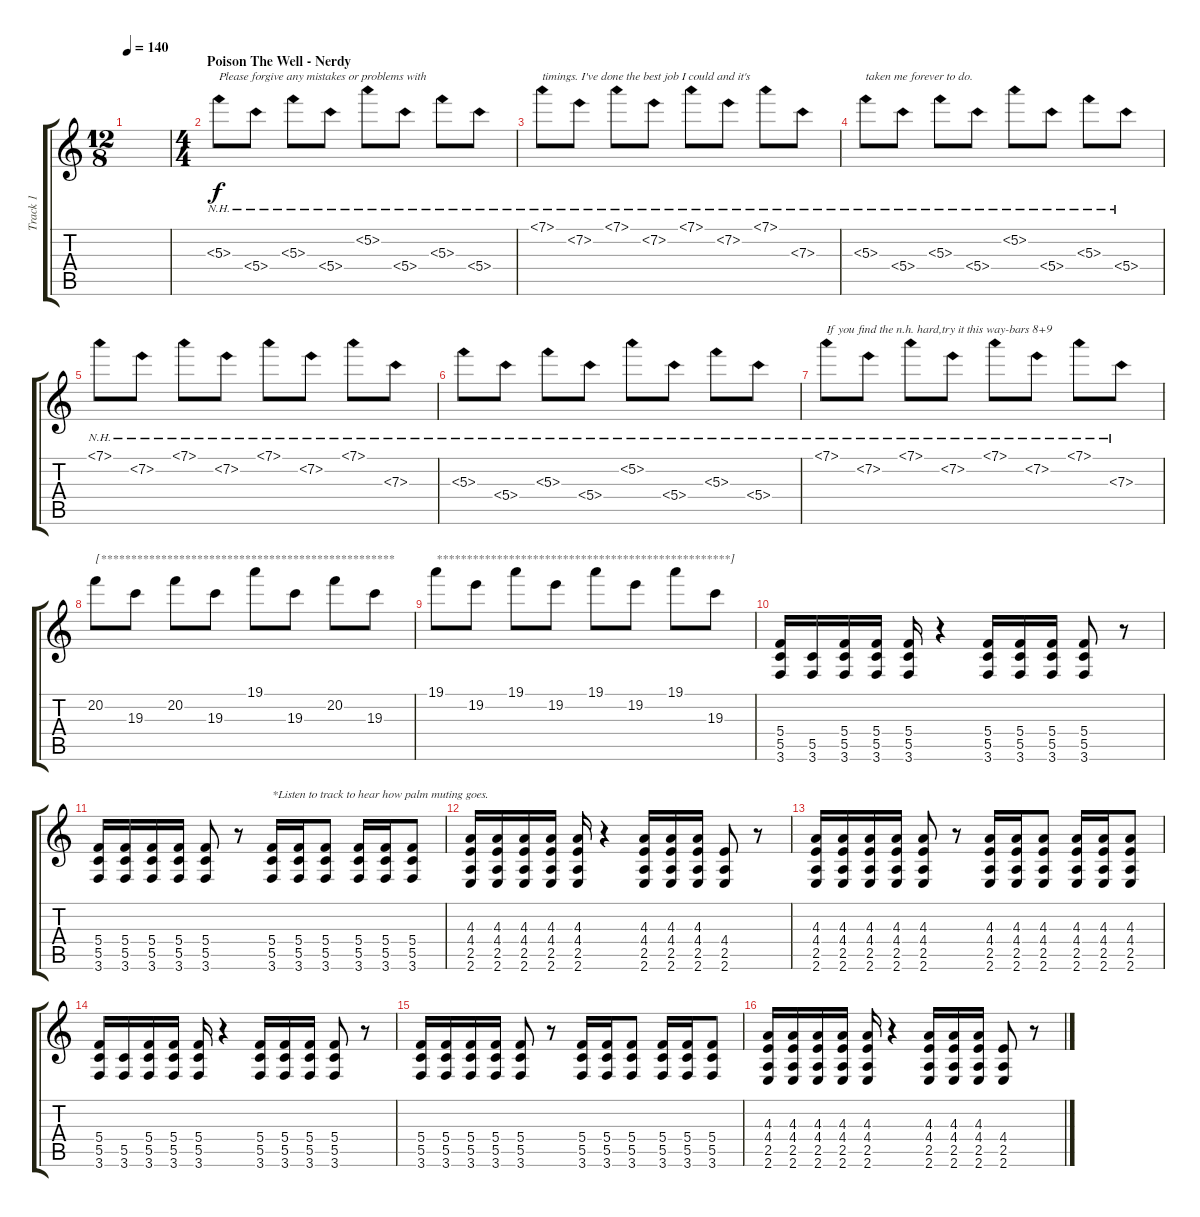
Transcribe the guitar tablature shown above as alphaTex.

\track ("Track 1" "Track 1") {instrument overdrivenguitar}
\staff {score tabs}
\tuning (D4 A3 F3 C3 G2 D2) {hide}
\ts (12 8)
\tempo 140
\clef g2
\ks c
|
\ts (4 4)
\section ("" "Poison The Well - Nerdy")
5.3{nh}.8{txt "Please forgive any mistakes or problems with"} 5.4{nh}.8 5.3{nh}.8 5.4{nh}.8 5.2{nh}.8 5.4{nh}.8 5.3{nh}.8 5.4{nh}.8 |
7.1{nh}.8{txt "timings. I've done the best job I could and it's"} 7.2{nh}.8 7.1{nh}.8 7.2{nh}.8 7.1{nh}.8 7.2{nh}.8 7.1{nh}.8 7.3{nh}.8 |
5.3{nh}.8{txt "taken me forever to do."} 5.4{nh}.8 5.3{nh}.8 5.4{nh}.8 5.2{nh}.8 5.4{nh}.8 5.3{nh}.8 5.4{nh}.8 |
7.1{nh}.8 7.2{nh}.8 7.1{nh}.8 7.2{nh}.8 7.1{nh}.8 7.2{nh}.8 7.1{nh}.8 7.3{nh}.8 |
5.3{nh}.8 5.4{nh}.8 5.3{nh}.8 5.4{nh}.8 5.2{nh}.8 5.4{nh}.8 5.3{nh}.8 5.4{nh}.8 |
7.1{nh}.8{txt "If you find the n.h. hard,try it this way-bars 8+9"} 7.2{nh}.8 7.1{nh}.8 7.2{nh}.8 7.1{nh}.8 7.2{nh}.8 7.1{nh}.8 7.3{nh}.8 |
20.2.8{txt "[*************************************************"} 19.3.8 20.2.8 19.3.8 19.1.8 19.3.8 20.2.8 19.3.8 |
19.1.8{txt "*************************************************]"} 19.2.8 19.1.8 19.2.8 19.1.8 19.2.8 19.1.8 19.3.8 |
(5.4 5.5 3.6).16{instrument overdrivenguitar} (5.5 3.6).16 (5.4 5.5 3.6).16 (5.4 5.5 3.6).16 (5.4 5.5 3.6).16 r.4 (5.4 5.5 3.6).16 (5.4 5.5 3.6).16 (5.4 5.5 3.6).16 (5.4 5.5 3.6).8 r.8 |
(5.4 5.5 3.6).16 (5.4 5.5 3.6).16 (5.4 5.5 3.6).16 (5.4 5.5 3.6).16 (5.4 5.5 3.6).8 r.8 (5.4 5.5 3.6).16{txt "*Listen to track to hear how palm muting goes. "} (5.4 5.5 3.6).16 (5.4 5.5 3.6).8 (5.4 5.5 3.6).16 (5.4 5.5 3.6).16 (5.4 5.5 3.6).8 |
(4.3 4.4 2.5 2.6).16 (4.3 4.4 2.5 2.6).16 (4.3 4.4 2.5 2.6).16 (4.3 4.4 2.5 2.6).16 (4.3 4.4 2.5 2.6).16 r.4 (4.3 4.4 2.5 2.6).16 (4.3 4.4 2.5 2.6).16 (4.3 4.4 2.5 2.6).16 (4.4 2.5 2.6).8 r.8 |
(4.3 4.4 2.5 2.6).16 (4.3 4.4 2.5 2.6).16 (4.3 4.4 2.5 2.6).16 (4.3 4.4 2.5 2.6).16 (4.3 4.4 2.5 2.6).8 r.8 (4.3 4.4 2.5 2.6).16 (4.3 4.4 2.5 2.6).16 (4.3 4.4 2.5 2.6).8 (4.3 4.4 2.5 2.6).16 (4.3 4.4 2.5 2.6).16 (4.3 4.4 2.5 2.6).8 |
(5.4 5.5 3.6).16{instrument overdrivenguitar} (5.5 3.6).16 (5.4 5.5 3.6).16 (5.4 5.5 3.6).16 (5.4 5.5 3.6).16 r.4 (5.4 5.5 3.6).16 (5.4 5.5 3.6).16 (5.4 5.5 3.6).16 (5.4 5.5 3.6).8 r.8 |
(5.4 5.5 3.6).16 (5.4 5.5 3.6).16 (5.4 5.5 3.6).16 (5.4 5.5 3.6).16 (5.4 5.5 3.6).8 r.8 (5.4 5.5 3.6).16 (5.4 5.5 3.6).16 (5.4 5.5 3.6).8 (5.4 5.5 3.6).16 (5.4 5.5 3.6).16 (5.4 5.5 3.6).8 |
(4.3 4.4 2.5 2.6).16 (4.3 4.4 2.5 2.6).16 (4.3 4.4 2.5 2.6).16 (4.3 4.4 2.5 2.6).16 (4.3 4.4 2.5 2.6).16 r.4 (4.3 4.4 2.5 2.6).16 (4.3 4.4 2.5 2.6).16 (4.3 4.4 2.5 2.6).16 (4.4 2.5 2.6).8 r.8
